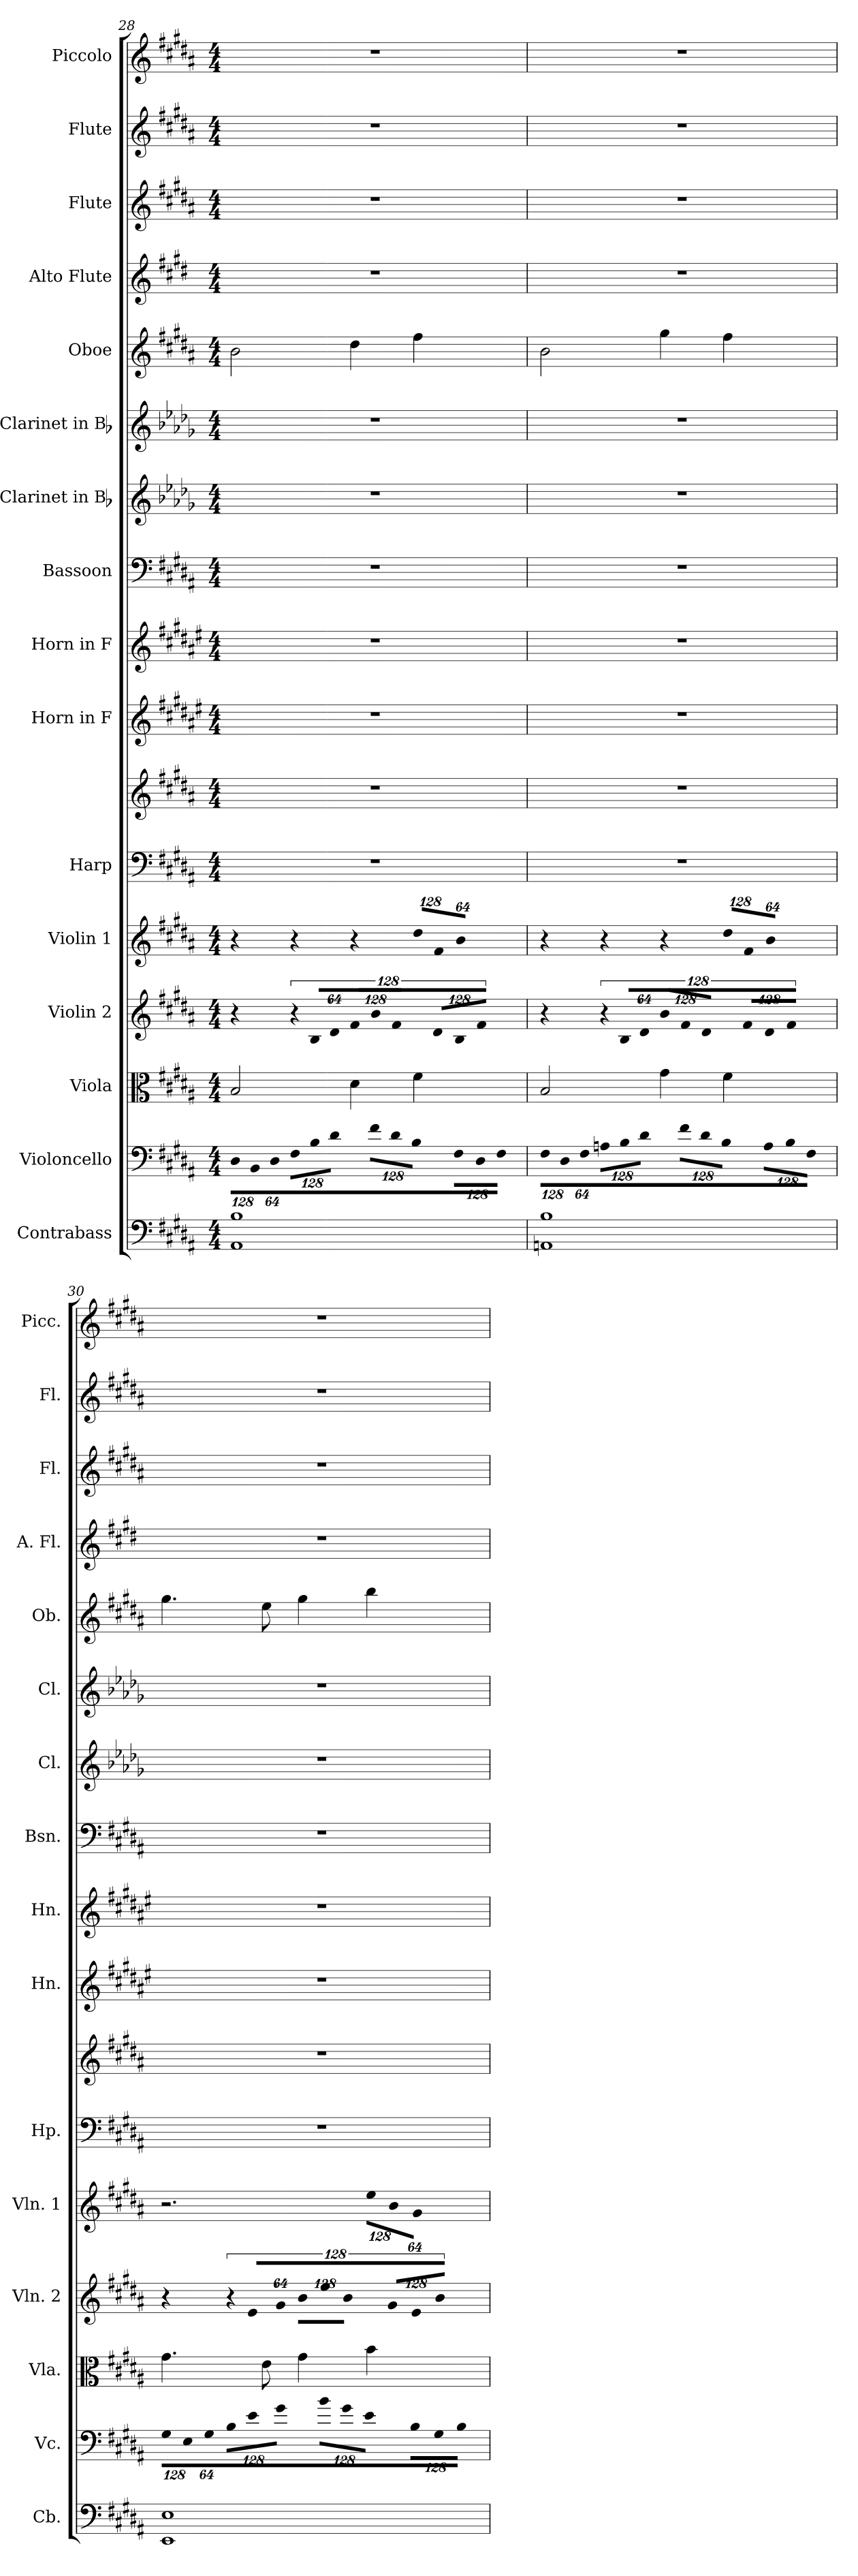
**kern	**kern	**kern	**kern	**kern	**kern	**kern	**kern	**kern	**kern	**kern	**kern	**kern	**kern	**kern	**kern	**kern
*part16	*part15	*part14	*part13	*part12	*part11	*part11	*part10	*part9	*part8	*part7	*part6	*part5	*part4	*part3	*part2	*part1
*staff17	*staff16	*staff15	*staff14	*staff13	*staff12	*staff11	*staff10	*staff9	*staff8	*staff7	*staff6	*staff5	*staff4	*staff3	*staff2	*staff1
*I"Contrabass	*I"Violoncello	*I"Viola	*I"Violin 2	*I"Violin 1	*I"Harp	*	*I"Horn in F	*I"Horn in F	*I"Bassoon	*I"Clarinet in Bb	*I"Clarinet in Bb	*I"Oboe	*I"Alto Flute	*I"Flute	*I"Flute	*I"Piccolo
*I'Cb.	*I'Vc.	*I'Vla.	*I'Vln. 2	*I'Vln. 1	*I'Hp.	*	*I'Hn.	*I'Hn.	*I'Bsn.	*I'Cl.	*I'Cl.	*I'Ob.	*I'A. Fl.	*I'Fl.	*I'Fl.	*I'Picc.
*clefF4	*clefF4	*clefC3	*clefG2	*clefG2	*clefF4	*clefG2	*clefG2	*clefG2	*clefF4	*clefG2	*clefG2	*clefG2	*clefG2	*clefG2	*clefG2	*clefG2
*ITrd7c12	*	*	*	*	*	*	*ITrd4c7	*ITrd4c7	*	*ITrd1c2	*ITrd1c2	*	*ITrd3c5	*	*	*ITrd-7c-12
*k[f#c#g#d#a#]	*k[f#c#g#d#a#]	*k[f#c#g#d#a#]	*k[f#c#g#d#a#]	*k[f#c#g#d#a#]	*k[f#c#g#d#a#]	*k[f#c#g#d#a#]	*k[f#c#g#d#a#]	*k[f#c#g#d#a#]	*k[f#c#g#d#a#]	*k[b-e-a-d-g-c-f-]	*k[b-e-a-d-g-c-f-]	*k[f#c#g#d#a#]	*k[f#c#g#d#a#]	*k[f#c#g#d#a#]	*k[f#c#g#d#a#]	*k[f#c#g#d#a#]
*B:	*B:	*B:	*B:	*B:	*B:	*B:	*B:	*B:	*B:	*C-:	*C-:	*B:	*B:	*B:	*B:	*B:
*M4/4	*M4/4	*M4/4	*M4/4	*M4/4	*M4/4	*M4/4	*M4/4	*M4/4	*M4/4	*M4/4	*M4/4	*M4/4	*M4/4	*M4/4	*M4/4	*M4/4
*	*Xbrackettup	*	*	*	*	*	*	*	*	*	*	*	*	*	*	*
=28	=28	=28	=28	=28	=28	=28	=28	=28	=28	=28	=28	=28	=28	=28	=28	=28
!	!LO:N:vis=8	!	!	!	!	!	!	!	!	!	!	!	!	!	!	!
1AAA#i 1BBi	1024%85D#i\L	2Bi/	4r	4r	1r	1r	1r	1r	1r	1r	1r	2bi\	1r	1r	1r	1r
!	!LO:N:vis=8	!	!	!	!	!	!	!	!	!	!	!	!	!	!	!
.	1024%85BBi/	.	.	.	.	.	.	.	.	.	.	.	.	.	.	.
!	!LO:N:vis=8	!	!	!	!	!	!	!	!	!	!	!	!	!	!	!
.	512%43D#i/J	.	.	.	.	.	.	.	.	.	.	.	.	.	.	.
!	!LO:N:vis=8	!	!LO:N:vis=8	!	!	!	!	!	!	!	!	!	!	!	!	!
.	1024%85F#i\L	.	1024%85r	4r	.	.	.	.	.	.	.	.	.	.	.	.
!	!LO:N:vis=8	!	!LO:N:vis=8	!	!	!	!	!	!	!	!	!	!	!	!	!
.	1024%85Bi\	.	1024%85Bi/L	.	.	.	.	.	.	.	.	.	.	.	.	.
!	!LO:N:vis=8	!	!LO:N:vis=8	!	!	!	!	!	!	!	!	!	!	!	!	!
.	512%43d#i\J	.	512%43d#i/J	.	.	.	.	.	.	.	.	.	.	.	.	.
!	!LO:N:vis=8	!	!	!	!	!	!	!	!	!	!	!	!	!	!	!
*	*	*	*Xbrackettup	*	*	*	*	*	*	*	*	*	*	*	*	*
!	!	!	!LO:N:vis=8	!	!	!	!	!	!	!	!	!	!	!	!	!
.	1024%85f#i\L	4d#i\	1024%85f#i/L	4r	.	.	.	.	.	.	.	4dd#i\	.	.	.	.
!	!LO:N:vis=8	!	!LO:N:vis=8	!	!	!	!	!	!	!	!	!	!	!	!	!
.	1024%85d#i\	.	1024%85bi/	.	.	.	.	.	.	.	.	.	.	.	.	.
!	!LO:N:vis=8	!	!LO:N:vis=8	!	!	!	!	!	!	!	!	!	!	!	!	!
.	512%43Bi\J	.	512%43f#i/J	.	.	.	.	.	.	.	.	.	.	.	.	.
!	!LO:N:vis=8	!	!LO:N:vis=8	!	!	!	!	!	!	!	!	!	!	!	!	!
*	*	*	*	*Xbrackettup	*	*	*	*	*	*	*	*	*	*	*	*
!	!	!	!	!LO:N:vis=8	!	!	!	!	!	!	!	!	!	!	!	!
.	1024%85F#i\L	4f#i\	1024%85d#i/L	1024%85dd#@24@i/L	.	.	.	.	.	.	.	4ff#i\	.	.	.	.
!	!LO:N:vis=8	!	!LO:N:vis=8	!LO:N:vis=8	!	!	!	!	!	!	!	!	!	!	!	!
.	1024%85D#i\	.	1024%85Bi/	1024%85f#@24@i/	.	.	.	.	.	.	.	.	.	.	.	.
!	!LO:N:vis=8	!	!LO:N:vis=8	!LO:N:vis=8	!	!	!	!	!	!	!	!	!	!	!	!
.	512%43F#i\J	.	512%43f#i/J	512%43b@24@i/J	.	.	.	.	.	.	.	.	.	.	.	.
=29	=29	=29	=29	=29	=29	=29	=29	=29	=29	=29	=29	=29	=29	=29	=29	=29
!	!LO:N:vis=8	!	!	!	!	!	!	!	!	!	!	!	!	!	!	!
1AAAni 1BBi	1024%85F#i\L	2Bi/	4r	4r	1r	1r	1r	1r	1r	1r	1r	2bi\	1r	1r	1r	1r
!	!LO:N:vis=8	!	!	!	!	!	!	!	!	!	!	!	!	!	!	!
.	1024%85D#i/	.	.	.	.	.	.	.	.	.	.	.	.	.	.	.
!	!LO:N:vis=8	!	!	!	!	!	!	!	!	!	!	!	!	!	!	!
.	512%43F#i/J	.	.	.	.	.	.	.	.	.	.	.	.	.	.	.
!	!LO:N:vis=8	!	!	!	!	!	!	!	!	!	!	!	!	!	!	!
*	*	*	*brackettup	*	*	*	*	*	*	*	*	*	*	*	*	*
!	!	!	!LO:N:vis=8	!	!	!	!	!	!	!	!	!	!	!	!	!
.	1024%85Ani\L	.	1024%85r	4r	.	.	.	.	.	.	.	.	.	.	.	.
!	!LO:N:vis=8	!	!LO:N:vis=8	!	!	!	!	!	!	!	!	!	!	!	!	!
.	1024%85Bi\	.	1024%85Bi/L	.	.	.	.	.	.	.	.	.	.	.	.	.
!	!LO:N:vis=8	!	!LO:N:vis=8	!	!	!	!	!	!	!	!	!	!	!	!	!
.	512%43d#i\J	.	512%43d#i/J	.	.	.	.	.	.	.	.	.	.	.	.	.
!	!LO:N:vis=8	!	!	!	!	!	!	!	!	!	!	!	!	!	!	!
*	*	*	*Xbrackettup	*	*	*	*	*	*	*	*	*	*	*	*	*
!	!	!	!LO:N:vis=8	!	!	!	!	!	!	!	!	!	!	!	!	!
.	1024%85f#i\L	4g#i\	1024%85bi/L	4r	.	.	.	.	.	.	.	4gg#i\	.	.	.	.
!	!LO:N:vis=8	!	!LO:N:vis=8	!	!	!	!	!	!	!	!	!	!	!	!	!
.	1024%85d#i\	.	1024%85f#i/	.	.	.	.	.	.	.	.	.	.	.	.	.
!	!LO:N:vis=8	!	!LO:N:vis=8	!	!	!	!	!	!	!	!	!	!	!	!	!
.	512%43Bi\J	.	512%43d#i/J	.	.	.	.	.	.	.	.	.	.	.	.	.
!	!LO:N:vis=8	!	!LO:N:vis=8	!LO:N:vis=8	!	!	!	!	!	!	!	!	!	!	!	!
.	1024%85Ai\L	4f#i\	1024%85f#i/L	1024%85dd#@24@i/L	.	.	.	.	.	.	.	4ff#i\	.	.	.	.
!	!LO:N:vis=8	!	!LO:N:vis=8	!LO:N:vis=8	!	!	!	!	!	!	!	!	!	!	!	!
.	1024%85Bi\	.	1024%85d#i/	1024%85f#@24@i/	.	.	.	.	.	.	.	.	.	.	.	.
!	!LO:N:vis=8	!	!LO:N:vis=8	!LO:N:vis=8	!	!	!	!	!	!	!	!	!	!	!	!
.	512%43F#i\J	.	512%43f#i/J	512%43b@24@i/J	.	.	.	.	.	.	.	.	.	.	.	.
=30	=30	=30	=30	=30	=30	=30	=30	=30	=30	=30	=30	=30	=30	=30	=30	=30
!	!LO:N:vis=8	!	!	!	!	!	!	!	!	!	!	!	!	!	!	!
1EEEi 1EEi	1024%85G#i\L	4.g#i\	4r	2.r	1r	1r	1r	1r	1r	1r	1r	4.gg#i\	1r	1r	1r	1r
!	!LO:N:vis=8	!	!	!	!	!	!	!	!	!	!	!	!	!	!	!
.	1024%85Ei/	.	.	.	.	.	.	.	.	.	.	.	.	.	.	.
!	!LO:N:vis=8	!	!	!	!	!	!	!	!	!	!	!	!	!	!	!
.	512%43G#i/J	.	.	.	.	.	.	.	.	.	.	.	.	.	.	.
!	!LO:N:vis=8	!	!	!	!	!	!	!	!	!	!	!	!	!	!	!
*	*	*	*brackettup	*	*	*	*	*	*	*	*	*	*	*	*	*
!	!	!	!LO:N:vis=8	!	!	!	!	!	!	!	!	!	!	!	!	!
.	1024%85Bi\L	.	1024%85r	.	.	.	.	.	.	.	.	.	.	.	.	.
!	!LO:N:vis=8	!	!LO:N:vis=8	!	!	!	!	!	!	!	!	!	!	!	!	!
.	1024%85ei\	.	1024%85ei/L	.	.	.	.	.	.	.	.	.	.	.	.	.
.	.	8ei\	.	.	.	.	.	.	.	.	.	8eei\	.	.	.	.
!	!LO:N:vis=8	!	!LO:N:vis=8	!	!	!	!	!	!	!	!	!	!	!	!	!
.	512%43g#i\J	.	512%43g#i/J	.	.	.	.	.	.	.	.	.	.	.	.	.
!	!LO:N:vis=8	!	!	!	!	!	!	!	!	!	!	!	!	!	!	!
*	*	*	*Xbrackettup	*	*	*	*	*	*	*	*	*	*	*	*	*
!	!	!	!LO:N:vis=8	!	!	!	!	!	!	!	!	!	!	!	!	!
.	1024%85bi\L	4g#i\	1024%85bi\L	.	.	.	.	.	.	.	.	4gg#i\	.	.	.	.
!	!LO:N:vis=8	!	!LO:N:vis=8	!	!	!	!	!	!	!	!	!	!	!	!	!
.	1024%85g#i\	.	1024%85eei\	.	.	.	.	.	.	.	.	.	.	.	.	.
!	!LO:N:vis=8	!	!LO:N:vis=8	!	!	!	!	!	!	!	!	!	!	!	!	!
.	512%43ei\J	.	512%43bi\J	.	.	.	.	.	.	.	.	.	.	.	.	.
!	!LO:N:vis=8	!	!LO:N:vis=8	!LO:N:vis=8	!	!	!	!	!	!	!	!	!	!	!	!
.	1024%85Bi\L	4bi\	1024%85g#i/L	1024%85ee@24@i\L	.	.	.	.	.	.	.	4bbi\	.	.	.	.
!	!LO:N:vis=8	!	!LO:N:vis=8	!LO:N:vis=8	!	!	!	!	!	!	!	!	!	!	!	!
.	1024%85G#i\	.	1024%85ei/	1024%85b@24@i\	.	.	.	.	.	.	.	.	.	.	.	.
!	!LO:N:vis=8	!	!LO:N:vis=8	!LO:N:vis=8	!	!	!	!	!	!	!	!	!	!	!	!
.	512%43Bi\J	.	512%43bi/J	512%43g#@24@i\J	.	.	.	.	.	.	.	.	.	.	.	.
=	=	=	=	=	=	=	=	=	=	=	=	=	=	=	=	=
*-	*-	*-	*-	*-	*-	*-	*-	*-	*-	*-	*-	*-	*-	*-	*-	*-
